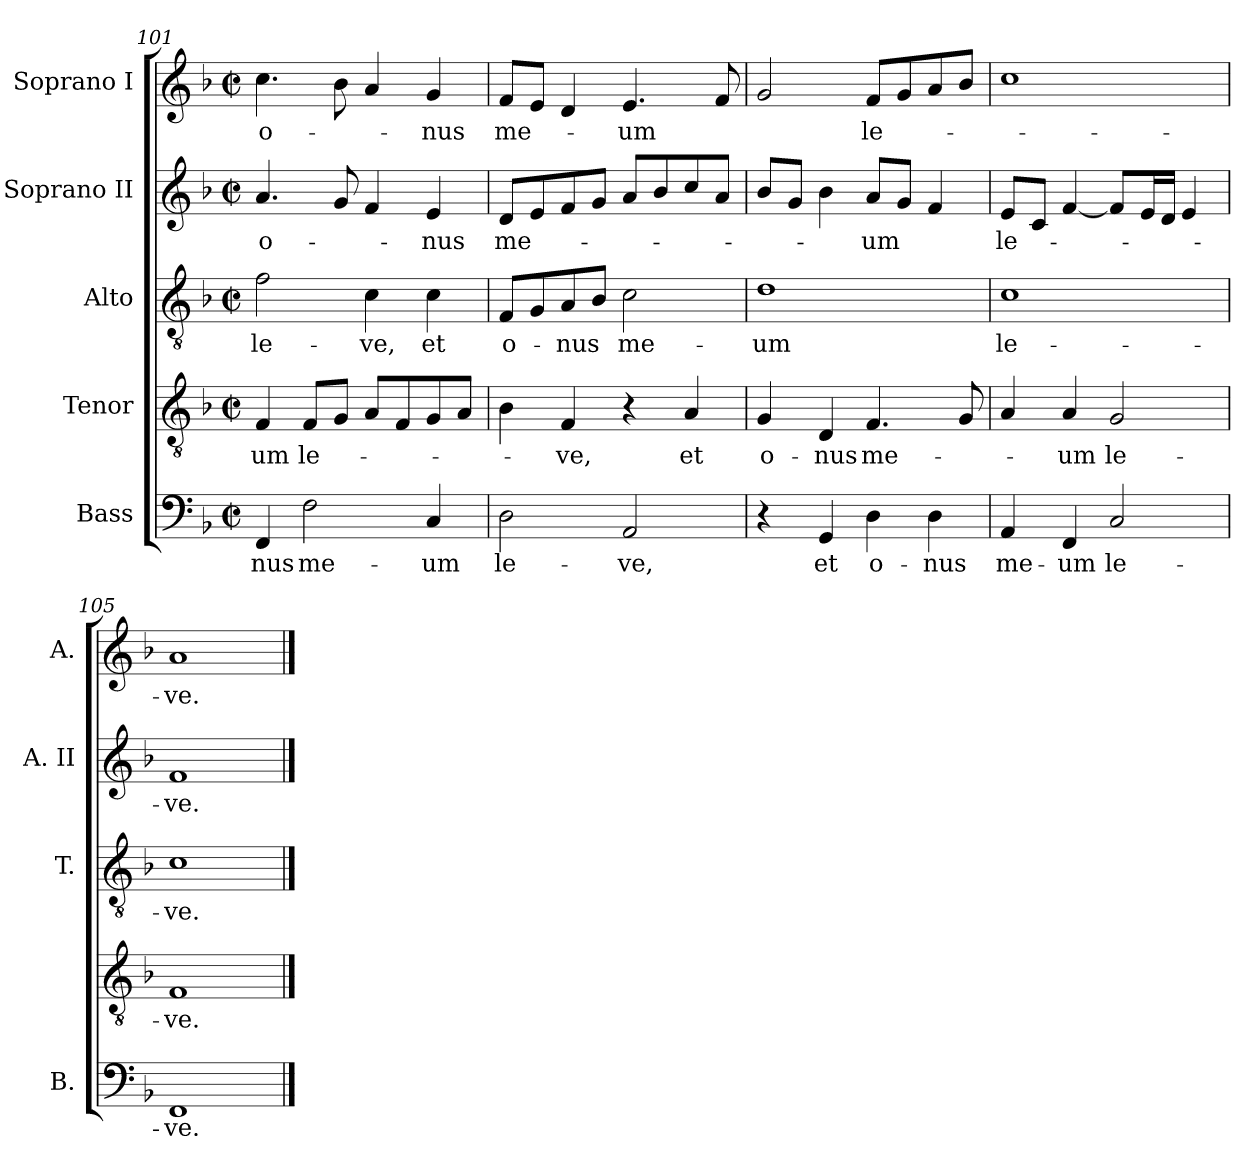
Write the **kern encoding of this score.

**kern	**text	**kern	**text	**kern	**text	**kern	**text	**kern	**text
*part5	*part5	*part4	*part4	*part3	*part3	*part2	*part2	*part1	*part1
*staff5	*staff5	*staff4	*staff4	*staff3	*staff3	*staff2	*staff2	*staff1	*staff1
*I"Bass	*	*I"Tenor	*	*I"Alto	*	*I"Soprano II	*	*I"Soprano I	*
*I'B.	*	*	*	*I'T.	*	*I'A. II	*	*I'A.	*
*clefF4	*	*clefGv2	*	*clefGv2	*	*clefG2	*	*clefG2	*
*	*	*ITrd7c12	*	*ITrd7c12	*	*	*	*	*
*k[b-]	*	*k[b-]	*	*k[b-]	*	*k[b-]	*	*k[b-]	*
*F:	*	*F:	*	*F:	*	*F:	*	*F:	*
*M2/2	*	*M2/2	*	*M2/2	*	*M2/2	*	*M2/2	*
*met(c|)	*	*met(c|)	*	*met(c|)	*	*met(c|)	*	*met(c|)	*
=101	=101	=101	=101	=101	=101	=101	=101	=101	=101
!	!LO:LY:b:color=#000000	!	!	!	!	!	!	!	!
!	!	!	!LO:LY:b:color=#000000	!	!	!	!	!	!
!	!	!	!	!	!LO:LY:b:color=#000000	!	!	!	!
!	!	!	!	!	!	!	!LO:LY:b:color=#000000	!	!
!	!	!	!	!	!	!	!	!	!LO:LY:b:color=#000000
4FFi/	-nus	4FFi/	-um	2Fi\	le-	4.ai/	o-	4.cci\	o-
!	!LO:LY:b:color=#000000	!	!	!	!	!	!	!	!
!	!	!	!LO:LY:b:color=#000000	!	!	!	!	!	!
2Fi\	me-	8FFi/L	le-	.	.	.	.	.	.
.	.	8GGi/J	.	.	.	8gi/	.	8b-i\	.
!	!	!	!	!	!LO:LY:b:color=#000000	!	!	!	!
.	.	8AAi/L	.	4Ci\	-ve,	4fi/	.	4ai/	.
.	.	8FFi/	.	.	.	.	.	.	.
!	!LO:LY:b:color=#000000	!	!	!	!	!	!	!	!
!	!	!	!	!	!LO:LY:b:color=#000000	!	!	!	!
!	!	!	!	!	!	!	!LO:LY:b:color=#000000	!	!
!	!	!	!	!	!	!	!	!	!LO:LY:b:color=#000000
4Ci/	-um	8GGi/	.	4Ci\	et	4ei/	-nus	4gi/	-nus
.	.	8AAi/J	.	.	.	.	.	.	.
!!LO:PB:g=z
=102	=102	=102	=102	=102	=102	=102	=102	=102	=102
!	!LO:LY:b:color=#000000	!	!	!	!	!	!	!	!
!	!	!	!	!	!LO:LY:b:color=#000000	!	!	!	!
!	!	!	!	!	!	!	!LO:LY:b:color=#000000	!	!
!	!	!	!	!	!	!	!	!	!LO:LY:b:color=#000000
2Di\	le-	4BB-i\	.	8FFi/L	o-	8di/L	me-	8fi/L	me-
.	.	.	.	8GGi/	.	8ei/	.	8ei/J	.
!	!	!	!LO:LY:b:color=#000000	!	!	!	!	!	!
!	!	!	!	!	!LO:LY:b:color=#000000	!	!	!	!
.	.	4FFi/	-ve,	8AAi/	-nus	8fi/	.	4di/	.
.	.	.	.	8BB-i/J	.	8gi/J	.	.	.
!	!LO:LY:b:color=#000000	!	!	!	!	!	!	!	!
!	!	!	!	!	!LO:LY:b:color=#000000	!	!	!	!
!	!	!	!	!	!	!	!	!	!LO:LY:b:color=#000000
2AAi/	-ve,	4r	.	2Ci\	me-	8ai/L	.	4.ei/	-um
.	.	.	.	.	.	8b-i/	.	.	.
!	!	!	!LO:LY:b:color=#000000	!	!	!	!	!	!
.	.	4AAi/	et	.	.	8cci/	.	.	.
.	.	.	.	.	.	8ai/J	.	8fi/	.
=103	=103	=103	=103	=103	=103	=103	=103	=103	=103
!	!	!	!LO:LY:b:color=#000000	!	!	!	!	!	!
!	!	!	!	!	!LO:LY:b:color=#000000	!	!	!	!
4r	.	4GGi/	o-	1Di	-um	8b-i/L	.	2gi/	.
.	.	.	.	.	.	8gi/J	.	.	.
!	!LO:LY:b:color=#000000	!	!	!	!	!	!	!	!
!	!	!	!LO:LY:b:color=#000000	!	!	!	!	!	!
4GGi/	et	4DDi/	-nus	.	.	4b-i\	.	.	.
!	!LO:LY:b:color=#000000	!	!	!	!	!	!	!	!
!	!	!	!LO:LY:b:color=#000000	!	!	!	!	!	!
!	!	!	!	!	!	!	!LO:LY:b:color=#000000	!	!
!	!	!	!	!	!	!	!	!	!LO:LY:b:color=#000000
4Di\	o-	4.FFi/	me-	.	.	8ai/L	-um	8fi/L	le-
.	.	.	.	.	.	8gi/J	.	8gi/	.
!	!LO:LY:b:color=#000000	!	!	!	!	!	!	!	!
4Di\	-nus	.	.	.	.	4fi/	.	8ai/	.
.	.	8GGi/	.	.	.	.	.	8b-i/J	.
=104	=104	=104	=104	=104	=104	=104	=104	=104	=104
!	!LO:LY:b:color=#000000	!	!	!	!	!	!	!	!
!	!	!	!	!	!LO:LY:b:color=#000000	!	!	!	!
!	!	!	!	!	!	!	!LO:LY:b:color=#000000	!	!
4AAi/	me-	4AAi/	.	1Ci	le-	8ei/L	le-	1cci	.
.	.	.	.	.	.	8ci/J	.	.	.
!	!LO:LY:b:color=#000000	!	!	!	!	!	!	!	!
!	!	!	!LO:LY:b:color=#000000	!	!	!	!	!	!
4FFi/	-um	4AAi/	-um	.	.	[<4fi/	.	.	.
!	!LO:LY:b:color=#000000	!	!	!	!	!	!	!	!
!	!	!	!LO:LY:b:color=#000000	!	!	!	!	!	!
2Ci/	le-	2GGi/	le-	.	.	8fi/L]	.	.	.
.	.	.	.	.	.	16ei/L	.	.	.
.	.	.	.	.	.	16di/JJ	.	.	.
.	.	.	.	.	.	4ei/	.	.	.
=105	=105	=105	=105	=105	=105	=105	=105	=105	=105
!	!LO:LY:b:color=#000000	!	!	!	!	!	!	!	!
!	!	!	!LO:LY:b:color=#000000	!	!	!	!	!	!
!	!	!	!	!	!LO:LY:b:color=#000000	!	!	!	!
!	!	!	!	!	!	!	!LO:LY:b:color=#000000	!	!
!	!	!	!	!	!	!	!	!	!LO:LY:b:color=#000000
1FFi	-ve.	1FFi	-ve.	1Ci	-ve.	1fi	-ve.	1ai	-ve.
==	==	==	==	==	==	==	==	==	==
*-	*-	*-	*-	*-	*-	*-	*-	*-	*-
